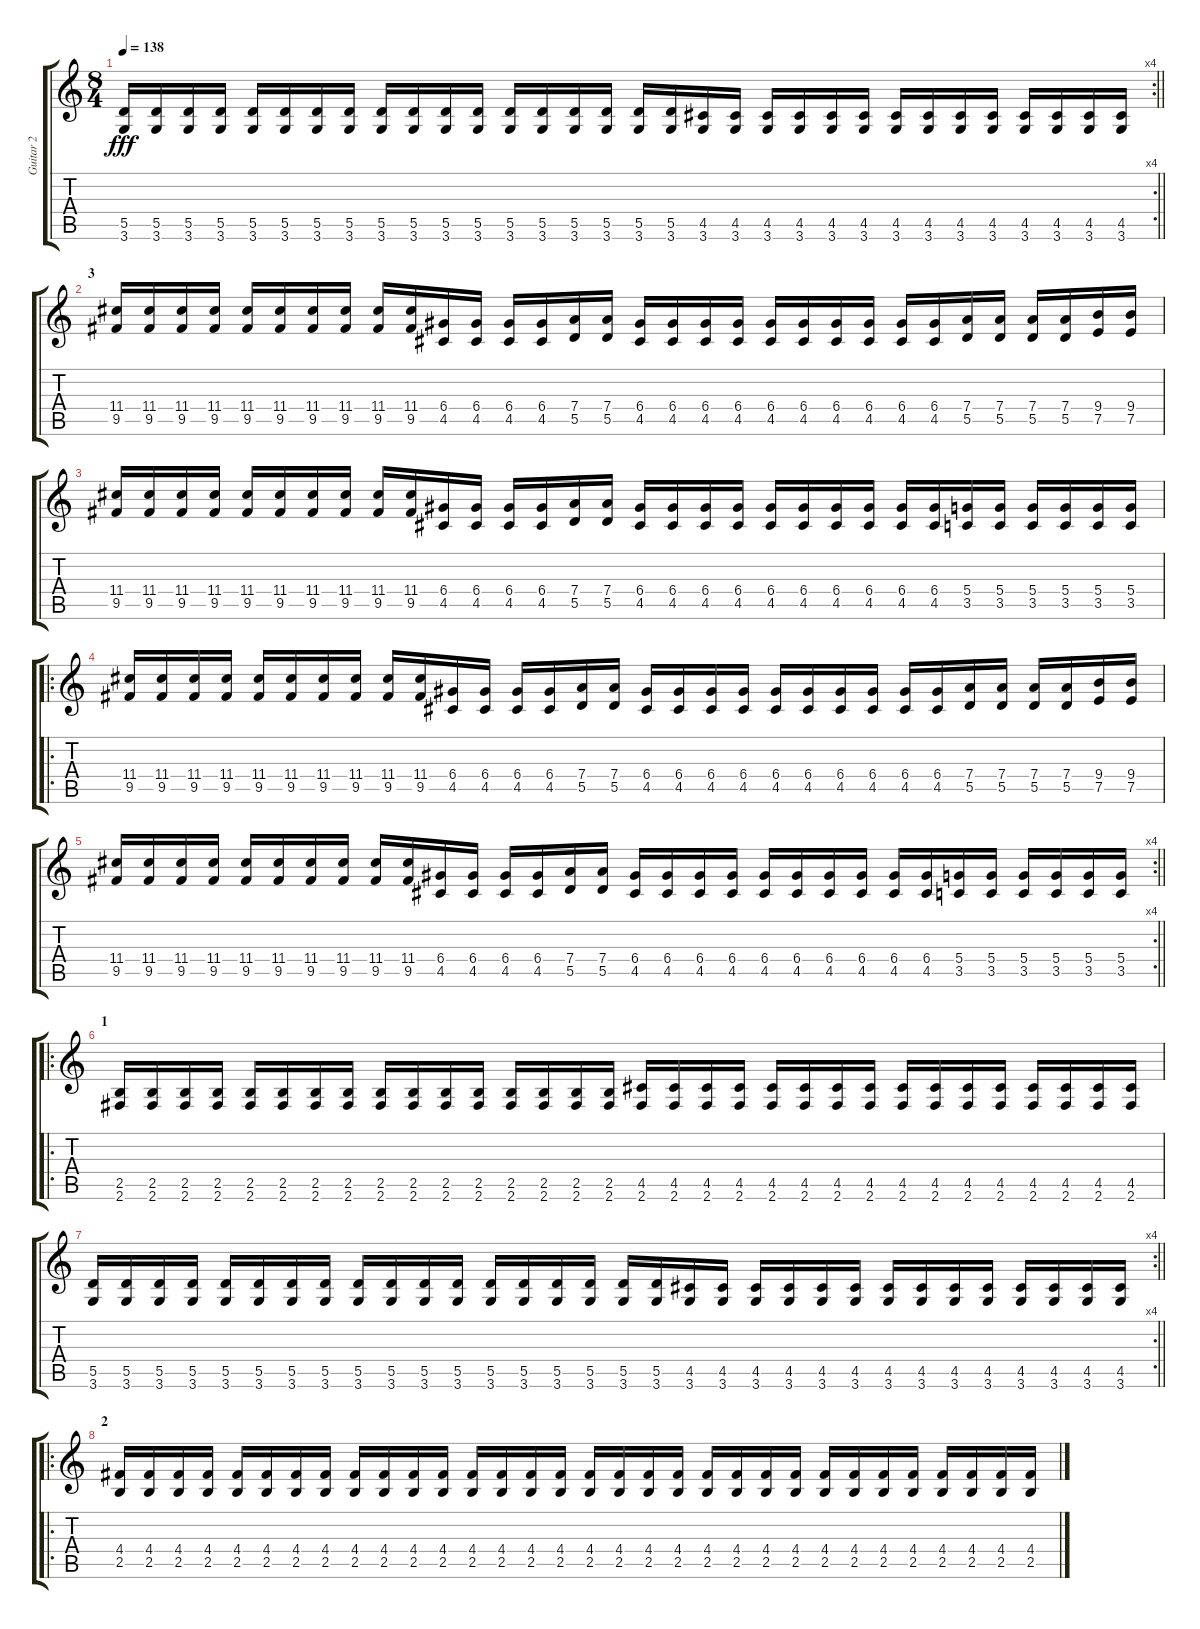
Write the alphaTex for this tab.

\track ("Guitar 2" "Guitar 2") {instrument overdrivenguitar}
\staff {score tabs}
\tuning (E4 B3 G3 D3 A2 E2) {hide}
\rc 4
\ts (8 4)
\tempo 138
\clef g2
\barLineRight lightlight
\ks c
(5.5 3.6).16{dy fff} (5.5 3.6).16 (5.5 3.6).16 (5.5 3.6).16 (5.5 3.6).16 (5.5 3.6).16 (5.5 3.6).16 (5.5 3.6).16 (5.5 3.6).16 (5.5 3.6).16 (5.5 3.6).16 (5.5 3.6).16 (5.5 3.6).16 (5.5 3.6).16 (5.5 3.6).16 (5.5 3.6).16 (5.5 3.6).16 (5.5 3.6).16 (4.5 3.6).16 (4.5 3.6).16 (4.5 3.6).16 (4.5 3.6).16 (4.5 3.6).16 (4.5 3.6).16 (4.5 3.6).16 (4.5 3.6).16 (4.5 3.6).16 (4.5 3.6).16 (4.5 3.6).16 (4.5 3.6).16 (4.5 3.6).16 (4.5 3.6).16 |
\section ("" "3")
(11.4 9.5).16 (11.4 9.5).16 (11.4 9.5).16 (11.4 9.5).16 (11.4 9.5).16 (11.4 9.5).16 (11.4 9.5).16 (11.4 9.5).16 (11.4 9.5).16 (11.4 9.5).16 (6.4 4.5).16 (6.4 4.5).16 (6.4 4.5).16 (6.4 4.5).16 (7.4 5.5).16 (7.4 5.5).16 (6.4 4.5).16 (6.4 4.5).16 (6.4 4.5).16 (6.4 4.5).16 (6.4 4.5).16 (6.4 4.5).16 (6.4 4.5).16 (6.4 4.5).16 (6.4 4.5).16 (6.4 4.5).16 (7.4 5.5).16 (7.4 5.5).16 (7.4 5.5).16 (7.4 5.5).16 (9.4 7.5).16 (9.4 7.5).16 |
(11.4 9.5).16 (11.4 9.5).16 (11.4 9.5).16 (11.4 9.5).16 (11.4 9.5).16 (11.4 9.5).16 (11.4 9.5).16 (11.4 9.5).16 (11.4 9.5).16 (11.4 9.5).16 (6.4 4.5).16 (6.4 4.5).16 (6.4 4.5).16 (6.4 4.5).16 (7.4 5.5).16 (7.4 5.5).16 (6.4 4.5).16 (6.4 4.5).16 (6.4 4.5).16 (6.4 4.5).16 (6.4 4.5).16 (6.4 4.5).16 (6.4 4.5).16 (6.4 4.5).16 (6.4 4.5).16 (6.4 4.5).16 (5.4 3.5).16 (5.4 3.5).16 (5.4 3.5).16 (5.4 3.5).16 (5.4 3.5).16 (5.4 3.5).16 |
\ro
(11.4 9.5).16 (11.4 9.5).16 (11.4 9.5).16 (11.4 9.5).16 (11.4 9.5).16 (11.4 9.5).16 (11.4 9.5).16 (11.4 9.5).16 (11.4 9.5).16 (11.4 9.5).16 (6.4 4.5).16 (6.4 4.5).16 (6.4 4.5).16 (6.4 4.5).16 (7.4 5.5).16 (7.4 5.5).16 (6.4 4.5).16 (6.4 4.5).16 (6.4 4.5).16 (6.4 4.5).16 (6.4 4.5).16 (6.4 4.5).16 (6.4 4.5).16 (6.4 4.5).16 (6.4 4.5).16 (6.4 4.5).16 (7.4 5.5).16 (7.4 5.5).16 (7.4 5.5).16 (7.4 5.5).16 (9.4 7.5).16 (9.4 7.5).16 |
\rc 4
\barLineRight lightlight
(11.4 9.5).16 (11.4 9.5).16 (11.4 9.5).16 (11.4 9.5).16 (11.4 9.5).16 (11.4 9.5).16 (11.4 9.5).16 (11.4 9.5).16 (11.4 9.5).16 (11.4 9.5).16 (6.4 4.5).16 (6.4 4.5).16 (6.4 4.5).16 (6.4 4.5).16 (7.4 5.5).16 (7.4 5.5).16 (6.4 4.5).16 (6.4 4.5).16 (6.4 4.5).16 (6.4 4.5).16 (6.4 4.5).16 (6.4 4.5).16 (6.4 4.5).16 (6.4 4.5).16 (6.4 4.5).16 (6.4 4.5).16 (5.4 3.5).16 (5.4 3.5).16 (5.4 3.5).16 (5.4 3.5).16 (5.4 3.5).16 (5.4 3.5).16 |
\ro
\section ("" "1")
(2.5 2.6).16 (2.5 2.6).16 (2.5 2.6).16 (2.5 2.6).16 (2.5 2.6).16 (2.5 2.6).16 (2.5 2.6).16 (2.5 2.6).16 (2.5 2.6).16 (2.5 2.6).16 (2.5 2.6).16 (2.5 2.6).16 (2.5 2.6).16 (2.5 2.6).16 (2.5 2.6).16 (2.5 2.6).16 (4.5 2.6).16 (4.5 2.6).16 (4.5 2.6).16 (4.5 2.6).16 (4.5 2.6).16 (4.5 2.6).16 (4.5 2.6).16 (4.5 2.6).16 (4.5 2.6).16 (4.5 2.6).16 (4.5 2.6).16 (4.5 2.6).16 (4.5 2.6).16 (4.5 2.6).16 (4.5 2.6).16 (4.5 2.6).16 |
\rc 4
\barLineRight lightlight
(5.5 3.6).16 (5.5 3.6).16 (5.5 3.6).16 (5.5 3.6).16 (5.5 3.6).16 (5.5 3.6).16 (5.5 3.6).16 (5.5 3.6).16 (5.5 3.6).16 (5.5 3.6).16 (5.5 3.6).16 (5.5 3.6).16 (5.5 3.6).16 (5.5 3.6).16 (5.5 3.6).16 (5.5 3.6).16 (5.5 3.6).16 (5.5 3.6).16 (4.5 3.6).16 (4.5 3.6).16 (4.5 3.6).16 (4.5 3.6).16 (4.5 3.6).16 (4.5 3.6).16 (4.5 3.6).16 (4.5 3.6).16 (4.5 3.6).16 (4.5 3.6).16 (4.5 3.6).16 (4.5 3.6).16 (4.5 3.6).16 (4.5 3.6).16 |
\ro
\section ("" "2")
(4.4 2.5).16 (4.4 2.5).16 (4.4 2.5).16 (4.4 2.5).16 (4.4 2.5).16 (4.4 2.5).16 (4.4 2.5).16 (4.4 2.5).16 (4.4 2.5).16 (4.4 2.5).16 (4.4 2.5).16 (4.4 2.5).16 (4.4 2.5).16 (4.4 2.5).16 (4.4 2.5).16 (4.4 2.5).16 (4.4 2.5).16 (4.4 2.5).16 (4.4 2.5).16 (4.4 2.5).16 (4.4 2.5).16 (4.4 2.5).16 (4.4 2.5).16 (4.4 2.5).16 (4.4 2.5).16 (4.4 2.5).16 (4.4 2.5).16 (4.4 2.5).16 (4.4 2.5).16 (4.4 2.5).16 (4.4 2.5).16 (4.4 2.5).16
